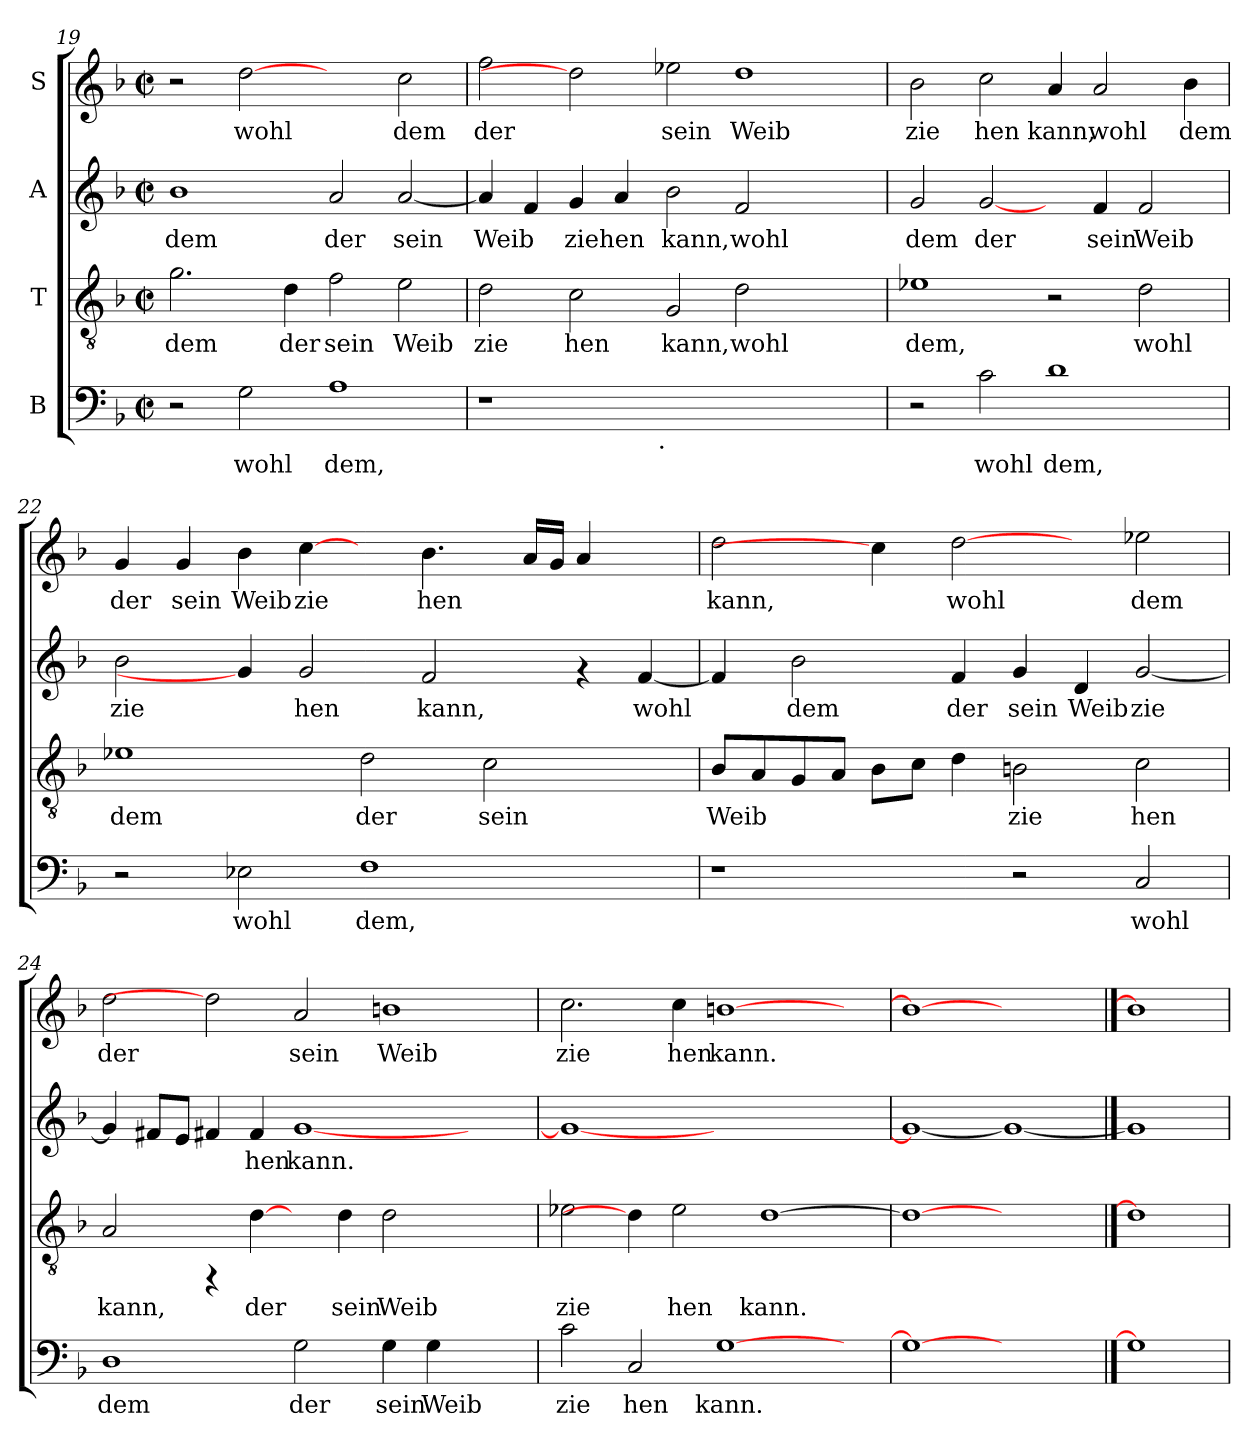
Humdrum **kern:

**kern	**text	**kern	**text	**kern	**text	**kern	**text
*part4	*part4	*part3	*part3	*part2	*part2	*part1	*part1
*staff4	*staff4	*staff3	*staff3	*staff2	*staff2	*staff1	*staff1
*I"B	*	*I"T	*	*I"A	*	*I"S	*
!!LO:LB:g=z
*clefF4	*	*clefGv2	*	*clefG2	*	*clefG2	*
*k[b-]	*	*k[b-]	*	*k[b-]	*	*k[b-]	*
*F:	*	*F:	*	*F:	*	*F:	*
*M2/2	*	*M2/2	*	*M2/2	*	*M2/2	*
*met(c|)	*	*met(c|)	*	*met(c|)	*	*met(c|)	*
=19	=19	=19	=19	=19	=19	=19	=19
!	!	!	!LO:LY:b:cj	!	!LO:LY:b:cj	!	!
2r	.	2.g\	dem	1b-	dem	2r	.
!	!LO:LY:b:cj	!	!	!	!	!	!LO:LY:b:cj
2G\	wohl	.	.	.	.	[2dd	wohl
!	!	!	!LO:LY:b:cj	!	!	!	!
.	.	4d\	der	.	.	.	.
!	!LO:LY:b:cj	!	!LO:LY:b:cj	!	!LO:LY:b:cj	!	!
1A	dem,	2f\	sein	2a/	der	2ryy	.
!	!	!	!LO:LY:b:cj	!	!LO:LY:b:cj	!	!LO:LY:b:cj
.	.	2e\	Weib	[<2a/	sein	2cc\	dem
=20	=20	=20	=20	=20	=20	=20	=20
!	!	!	!LO:LY:b:cj	!	!LO:LY:b:cj	!	!LO:LY:b:cj
*^	*	*	*	*	*	*	*
1r	2ryy	.	2d\	zie	4a/]	Weib	2ff\	der
!	!	!	!	!	!	!LO:LY:b:cj	!	!
.	.	.	.	.	4f/	.	.	.
!	!	!	!	!LO:LY:b:cj	!	!LO:LY:b:cj	!	!
.	4ryy	.	2c\	hen	4g/	ziehen	2dd]	.
!	!	!	!	!	!	!LO:LY:b:cj	!	!
.	8...ryy	.	.	.	4a/	.	.	.
!	!LO:TX:b:t=.	!	!	!	!	!	!	!
.	1ryy	.	.	.	.	.	.	.
!	!	!	!	!LO:LY:b:cj	!	!LO:LY:b:cj	!	!LO:LY:b:cj
1.ryy	.	.	2G/	kann,	2b-\	kann,	2ee-X\	sein
!	!	!	!	!LO:LY:b:cj	!	!LO:LY:b:cj	!	!LO:LY:b:cj
.	.	.	2d\	wohl	2f/	wohl	1dd	Weib
.	2ryy	.	.	.	.	.	.	.
.	.	.	2ryy	.	2ryy	.	.	.
.	64ryy	.	.	.	.	.	.	.
=21	=21	=21	=21	=21	=21	=21	=21	=21
!	!	!	!	!LO:LY:b:cj	!	!LO:LY:b:cj	!	!LO:LY:b:cj
*v	*v	*	*	*	*	*	*	*
2r	.	1e-X	dem,	2g/	dem	2b-\	zie
!	!LO:LY:b:cj	!	!	!	!LO:LY:b:cj	!	!LO:LY:b:cj
2c\	wohl	.	.	[2g/	der	2cc\	hen
!	!LO:LY:b:cj	!	!	!	!	!	!LO:LY:b:cj
1d	dem,	2r	.	4ryy	.	4a/	kann,
!	!	!	!	!	!LO:LY:b:cj	!	!LO:LY:b:cj
.	.	.	.	4f/	sein	2a/	wohl
!	!	!	!LO:LY:b:cj	!	!LO:LY:b:cj	!	!
.	.	2d\	wohl	2f/	Weib	.	.
!	!	!	!	!	!	!	!LO:LY:b:cj
.	.	.	.	.	.	4b-\	dem
=22	=22	=22	=22	=22	=22	=22	=22
!	!	!	!LO:LY:b:cj	!	!LO:LY:b:cj	!	!LO:LY:b:cj
2r	.	1e-X	dem	2b-\	zie	4g/	der
!	!	!	!	!	!	!	!LO:LY:b:cj
.	.	.	.	.	.	4g/	sein
!	!LO:LY:b:cj	!	!	!	!	!	!LO:LY:b:cj
2E-X\	wohl	.	.	4g/]	.	4b-\	Weib
!	!	!	!	!	!LO:LY:b:cj	!	!LO:LY:b:cj
.	.	.	.	2g/	hen	[4cc\	zie
!	!LO:LY:b:cj	!	!LO:LY:b:cj	!	!	!	!
1F	dem,	2d\	der	.	.	4ryy	.
!	!	!	!	!	!LO:LY:b:cj	!	!LO:LY:b:cj
.	.	.	.	2f/	kann,	4.b-\	hen
!	!	!	!LO:LY:b:cj	!	!	!	!
.	.	2c\	sein	.	.	.	.
!	!	!	!	!	!	!	!LO:LY:b:cj
.	.	.	.	.	.	16a/L	.
!	!	!	!	!	!	!	!LO:LY:b:cj
.	.	.	.	.	.	16g/J	.
!	!	!	!	!	!	!	!LO:LY:b:cj
.	.	.	.	4rf	.	4a/	.
!	!	!	!	!	!LO:LY:b:cj	!	!
4ryy	.	4ryy	.	[<4f/	wohl	4ryy	.
!!LO:PB:g=z
=23	=23	=23	=23	=23	=23	=23	=23
!	!	!	!LO:LY:b:cj	!	!LO:LY:b:cj	!	!LO:LY:b:cj
1r	.	8B-/L	Weib	4f/]	.	2dd\	kann,
!	!	!	!LO:LY:b:cj	!	!	!	!
.	.	8A/	.	.	.	.	.
!	!	!	!LO:LY:b:cj	!	!LO:LY:b:cj	!	!
.	.	8G/	.	2b-\	dem	.	.
!	!	!	!LO:LY:b:cj	!	!	!	!
.	.	8A/J	.	.	.	.	.
!	!	!	!LO:LY:b:cj	!	!	!	!
.	.	8B-\L	.	.	.	4cc\]	.
!	!	!	!LO:LY:b:cj	!	!	!	!
.	.	8c\J	.	.	.	.	.
!	!	!	!LO:LY:b:cj	!	!LO:LY:b:cj	!	!LO:LY:b:cj
.	.	4d\	.	4f/	der	[2dd	wohl
!	!	!	!LO:LY:b:cj	!	!LO:LY:b:cj	!	!
2r	.	2Bn\	zie	4g/	sein	.	.
!	!	!	!	!	!LO:LY:b:cj	!	!
.	.	.	.	4d/	Weib	4ryy	.
!	!LO:LY:b:cj	!	!LO:LY:b:cj	!	!LO:LY:b:cj	!	!LO:LY:b:cj
2C/	wohl	2c\	hen	[<2g/	zie	2ee-X\	dem
=24	=24	=24	=24	=24	=24	=24	=24
!	!LO:LY:b:cj	!	!LO:LY:b:cj	!	!LO:LY:b:cj	!	!LO:LY:b:cj
1D	dem	2A/	kann,	4g/]	.	2dd\	der
!	!	!	!	!	!LO:LY:b:cj	!	!
.	.	.	.	8f#/L	.	.	.
!	!	!	!	!	!LO:LY:b:cj	!	!
.	.	.	.	8e/J	.	.	.
!	!	!	!	!	!LO:LY:b:cj	!	!
.	.	4rFF	.	4f#X/	.	2dd]	.
!	!	!	!LO:LY:b:cj	!	!LO:LY:b:cj	!	!
.	.	[4d\	der	4f#/	hen	.	.
!	!LO:LY:b:cj	!	!	!	!LO:LY:b:cj	!	!LO:LY:b:cj
2G\	der	4ryy	.	[<1g	kann.	2a/	sein
!	!	!	!LO:LY:b:cj	!	!	!	!
.	.	4d\	sein	.	.	.	.
!	!LO:LY:b:cj	!	!LO:LY:b:cj	!	!	!	!LO:LY:b:cj
4G\	sein	2d\	Weib	.	.	1bn	Weib
!	!LO:LY:b:cj	!	!	!	!	!	!
4G\	Weib	.	.	.	.	.	.
2ryy	.	2ryy	.	2ryy	.	.	.
=25	=25	=25	=25	=25	=25	=25	=25
!	!LO:LY:b:cj	!	!LO:LY:b:cj	!	!LO:LY:b:cj	!	!LO:LY:b:cj
2c\	zie	2e-X\	zie	1g_<	.	2.cc\	zie
!	!LO:LY:b:cj	!	!	!	!	!	!
2C/	hen	4d\]	.	.	.	.	.
!	!	!	!LO:LY:b:cj	!	!	!	!LO:LY:b:cj
.	.	2e-\	hen	.	.	4cc\	hen
!	!LO:LY:b:cj	!	!	!	!	!	!LO:LY:b:cj
[>1G	kann.	.	.	1ryy	.	[>1bn	kann.
!	!	!	!LO:LY:b:cj	!	!	!	!
.	.	[>1d	kann.	.	.	.	.
4ryy	.	.	.	4ryy	.	4ryy	.
=26	=26	=26	=26	=26	=26	=26	=26
!	!LO:LY:b:cj	!	!LO:LY:b:cj	!	!LO:LY:b:cj	!	!LO:LY:b:cj
1G_	.	1d_	.	1g_	.	1b_	.
1ryy	.	1ryy	.	1g_	.	1ryy	.
==27	==27	==27	==27	==27	==27	==27	==27
1G]	.	1d]	.	1g]	.	1b]	.
=	=	=	=	=	=	=	=
*-	*-	*-	*-	*-	*-	*-	*-
